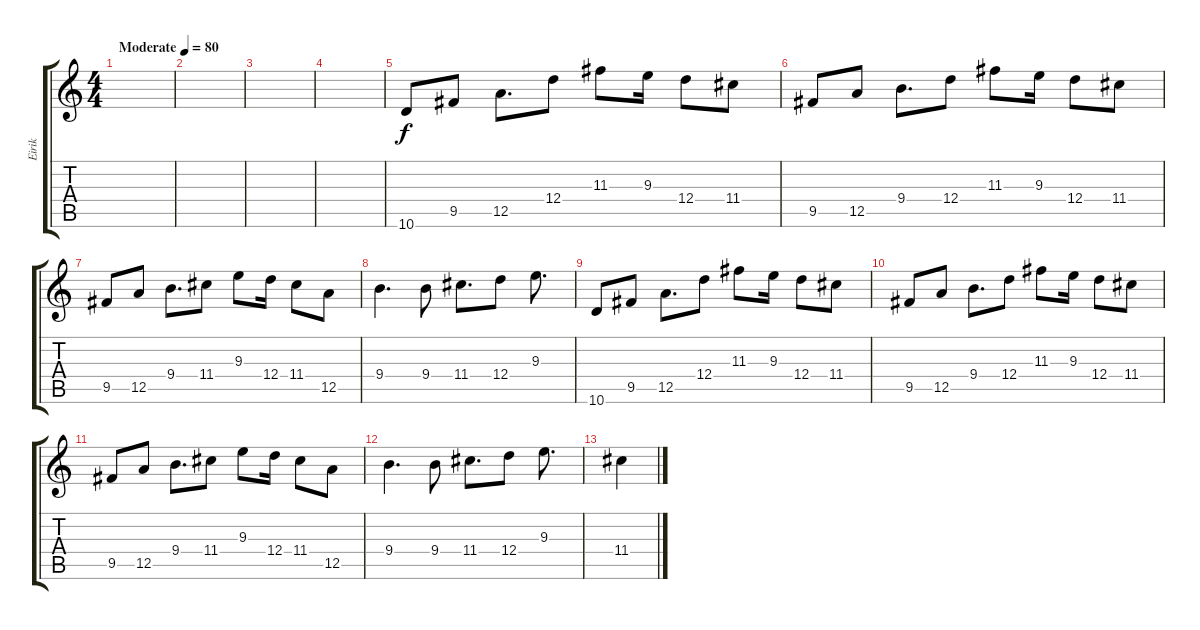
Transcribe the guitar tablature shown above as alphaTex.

\track ("Eirik" "Eirik") {instrument acousticguitarnylon}
\staff {score tabs}
\tuning (E4 B3 G3 D3 A2 E2) {hide}
\ts (4 4)
\tempo (80 "Moderate")
\clef g2
\ks c
|
|
|
|
10.6.8 9.5.8 12.5.8{d} 12.4.8 11.3.8 9.3.16 12.4.8 11.4.8 |
9.5.8 12.5.8 9.4.8{d} 12.4.8 11.3.8 9.3.16 12.4.8 11.4.8 |
9.5.8 12.5.8 9.4.8{d} 11.4.8 9.3.8 12.4.16 11.4.8 12.5.8 |
9.4.4{d} 9.4.8 11.4.8{d} 12.4.8 9.3.8{d} |
10.6.8 9.5.8 12.5.8{d} 12.4.8 11.3.8 9.3.16 12.4.8 11.4.8 |
9.5.8 12.5.8 9.4.8{d} 12.4.8 11.3.8 9.3.16 12.4.8 11.4.8 |
9.5.8 12.5.8 9.4.8{d} 11.4.8 9.3.8 12.4.16 11.4.8 12.5.8 |
9.4.4{d} 9.4.8 11.4.8{d} 12.4.8 9.3.8{d} |
11.4.4
